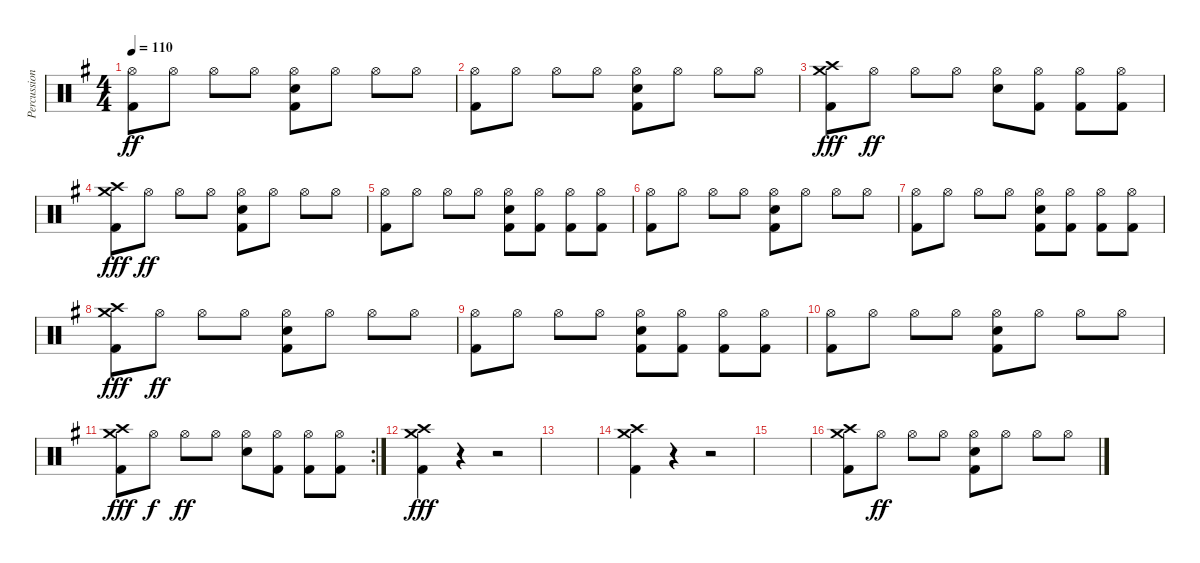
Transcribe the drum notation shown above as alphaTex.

\track ("Percussion" "Percussion") {instrument percussion}
\staff {score}
\articulation defaults
\ts (4 4)
\tempo 110
\clef neutral
\ks eminor
("Kick (hit) 2" "Hi-Hat (open)").8{dy ff} "Hi-Hat (open)".8 "Hi-Hat (open)".8 "Hi-Hat (open)".8 ("Kick (hit) 2" "Electric Snare (hit)" "Hi-Hat (open)").8 "Hi-Hat (open)".8 "Hi-Hat (open)".8 "Hi-Hat (open)".8 |
("Kick (hit) 2" "Hi-Hat (open)").8 "Hi-Hat (open)".8 "Hi-Hat (open)".8 "Hi-Hat (open)".8 ("Kick (hit) 2" "Electric Snare (hit)" "Hi-Hat (open)").8 "Hi-Hat (open)".8 "Hi-Hat (open)".8 "Hi-Hat (open)".8 |
("Kick (hit) 2" "Crash high (hit)" "Crash medium (hit)").8{dy fff} "Hi-Hat (open)".8{dy ff} "Hi-Hat (open)".8 "Hi-Hat (open)".8 ("Electric Snare (hit)" "Hi-Hat (open)").8 ("Kick (hit) 2" "Hi-Hat (open)").8 ("Kick (hit) 2" "Hi-Hat (open)").8 ("Kick (hit) 2" "Hi-Hat (open)").8 |
("Kick (hit) 2" "Crash high (hit)" "Crash medium (hit)").8{dy fff} "Hi-Hat (open)".8{dy ff} "Hi-Hat (open)".8 "Hi-Hat (open)".8 ("Kick (hit) 2" "Electric Snare (hit)" "Hi-Hat (open)").8 "Hi-Hat (open)".8 "Hi-Hat (open)".8 "Hi-Hat (open)".8 |
("Kick (hit) 2" "Hi-Hat (open)").8 "Hi-Hat (open)".8 "Hi-Hat (open)".8 "Hi-Hat (open)".8 ("Kick (hit) 2" "Electric Snare (hit)" "Hi-Hat (open)").8 ("Kick (hit) 2" "Hi-Hat (open)").8 ("Kick (hit) 2" "Hi-Hat (open)").8 ("Kick (hit) 2" "Hi-Hat (open)").8 |
("Kick (hit) 2" "Hi-Hat (open)").8 "Hi-Hat (open)".8 "Hi-Hat (open)".8 "Hi-Hat (open)".8 ("Kick (hit) 2" "Electric Snare (hit)" "Hi-Hat (open)").8 "Hi-Hat (open)".8 "Hi-Hat (open)".8 "Hi-Hat (open)".8 |
("Kick (hit) 2" "Hi-Hat (open)").8 "Hi-Hat (open)".8 "Hi-Hat (open)".8 "Hi-Hat (open)".8 ("Kick (hit) 2" "Electric Snare (hit)" "Hi-Hat (open)").8 ("Kick (hit) 2" "Hi-Hat (open)").8 ("Kick (hit) 2" "Hi-Hat (open)").8 ("Kick (hit) 2" "Hi-Hat (open)").8 |
("Kick (hit) 2" "Crash high (hit)" "Crash medium (hit)").8{dy fff} "Hi-Hat (open)".8{dy ff} "Hi-Hat (open)".8 "Hi-Hat (open)".8 ("Kick (hit) 2" "Electric Snare (hit)" "Hi-Hat (open)").8 "Hi-Hat (open)".8 "Hi-Hat (open)".8 "Hi-Hat (open)".8 |
("Kick (hit) 2" "Hi-Hat (open)").8 "Hi-Hat (open)".8 "Hi-Hat (open)".8 "Hi-Hat (open)".8 ("Kick (hit) 2" "Electric Snare (hit)" "Hi-Hat (open)").8 ("Kick (hit) 2" "Hi-Hat (open)").8 ("Kick (hit) 2" "Hi-Hat (open)").8 ("Kick (hit) 2" "Hi-Hat (open)").8 |
("Kick (hit) 2" "Hi-Hat (open)").8 "Hi-Hat (open)".8 "Hi-Hat (open)".8 "Hi-Hat (open)".8 ("Kick (hit) 2" "Electric Snare (hit)" "Hi-Hat (open)").8 "Hi-Hat (open)".8 "Hi-Hat (open)".8 "Hi-Hat (open)".8 |
\rc 2
("Kick (hit) 2" "Crash high (hit)" "Crash medium (hit)").8{dy fff} "Hi-Hat (open)".8{dy f} "Hi-Hat (open)".8{dy ff} "Hi-Hat (open)".8 ("Electric Snare (hit)" "Hi-Hat (open)").8 ("Kick (hit) 2" "Hi-Hat (open)").8 ("Kick (hit) 2" "Hi-Hat (open)").8 ("Kick (hit) 2" "Hi-Hat (open)").8 |
("Crash high (hit)" "Kick (hit) 2" "Crash medium (hit)").4{dy fff} r.4 r.2 |
|
("Crash high (hit)" "Kick (hit) 2" "Crash medium (hit)").4 r.4 r.2 |
|
("Kick (hit) 2" "Crash high (hit)" "Crash medium (hit)").8 "Hi-Hat (open)".8{dy ff} "Hi-Hat (open)".8 "Hi-Hat (open)".8 ("Kick (hit) 2" "Electric Snare (hit)" "Hi-Hat (open)").8 "Hi-Hat (open)".8 "Hi-Hat (open)".8 "Hi-Hat (open)".8
